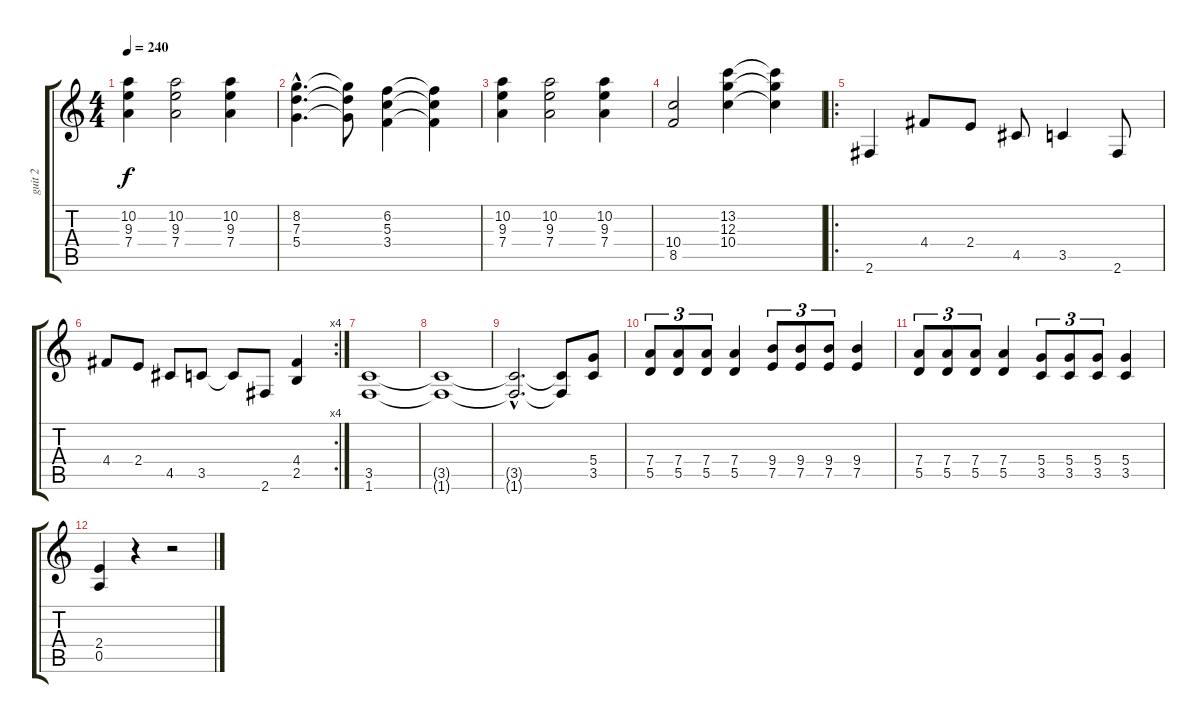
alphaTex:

\track ("guit 2" "guit 2") {instrument distortionguitar}
\staff {score tabs}
\tuning (E4 B3 G3 D3 A2 E2) {hide}
\ts (4 4)
\tempo 240
\clef g2
\ks c
(10.2 9.3 7.4).4{dy f} (10.2 9.3 7.4).2 (10.2 9.3 7.4).4 |
(8.2{hac} 7.3{hac} 5.4{hac}).4{d} (8.2{t} 7.3{t} 5.4{t}).8 (6.2 5.3 3.4).4 (6.2{t} 5.3{t} 3.4{t}).4 |
(10.2 9.3 7.4).4 (10.2 9.3 7.4).2 (10.2 9.3 7.4).4 |
(10.4 8.5).2 (13.2 12.3 10.4).4 (13.2{t} 12.3{t} 10.4{t}).4 |
\ro
2.6.4 4.4.8 2.4.8 4.5.8 3.5.4 2.6.8 |
\rc 4
4.4.8 2.4.8 4.5.8 3.5.8 3.5{t}.8 2.6.8 (4.4 2.5).4 |
(3.5 1.6).1 |
(3.5{t} 1.6{t}).1 |
(3.5{hac t} 1.6{hac t}).2{d} (3.5{t} 1.6{t}).8 (5.4 3.5).8 |
(7.4 5.5).8{tu (3 2)} (7.4 5.5).8{tu (3 2)} (7.4 5.5).8{tu (3 2)} (7.4 5.5).4 (9.4 7.5).8{tu (3 2)} (9.4 7.5).8{tu (3 2)} (9.4 7.5).8{tu (3 2)} (9.4 7.5).4 |
(7.4 5.5).8{tu (3 2)} (7.4 5.5).8{tu (3 2)} (7.4 5.5).8{tu (3 2)} (7.4 5.5).4 (5.4 3.5).8{tu (3 2)} (5.4 3.5).8{tu (3 2)} (5.4 3.5).8{tu (3 2)} (5.4 3.5).4 |
(2.4 0.5).4 r.4 r.2
